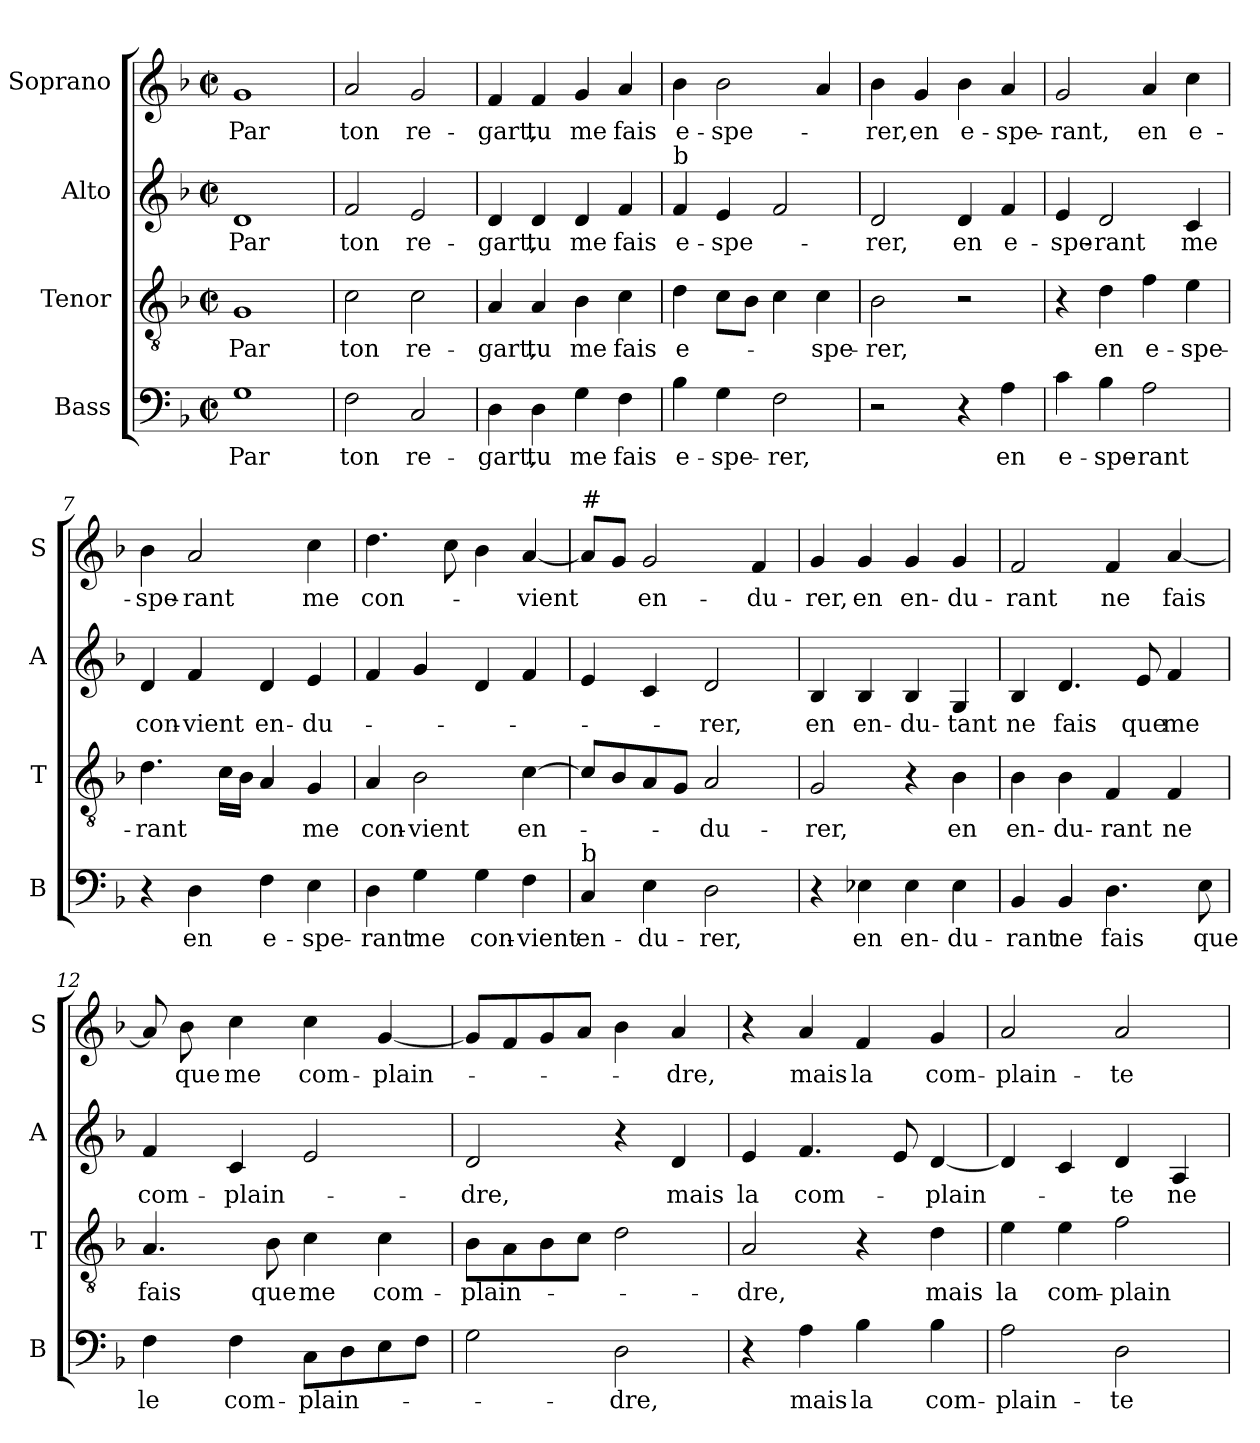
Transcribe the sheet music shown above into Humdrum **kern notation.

**kern	**text	**kern	**text	**kern	**text	**kern	**text
*part4	*part4	*part3	*part3	*part2	*part2	*part1	*part1
*staff4	*staff4	*staff3	*staff3	*staff2	*staff2	*staff1	*staff1
*I"Bass	*	*I"Tenor	*	*I"Alto	*	*I"Soprano	*
*I'B	*	*I'T	*	*I'A	*	*I'S	*
*clefF4	*	*clefGv2	*	*clefG2	*	*clefG2	*
*k[b-]	*	*k[b-]	*	*k[b-]	*	*k[b-]	*
*F:	*	*F:	*	*F:	*	*F:	*
*M2/2	*	*M2/2	*	*M2/2	*	*M2/2	*
*met(c|)	*	*met(c|)	*	*met(c|)	*	*met(c|)	*
=1	=1	=1	=1	=1	=1	=1	=1
!	!LO:LY:b	!	!LO:LY:b	!	!LO:LY:b	!	!LO:LY:b
1G	Par	1G	Par	1d	Par	1g	Par
=2	=2	=2	=2	=2	=2	=2	=2
!	!LO:LY:b	!	!LO:LY:b	!	!LO:LY:b	!	!LO:LY:b
2F\	ton	2c\	ton	2f/	ton	2a/	ton
!	!LO:LY:b	!	!LO:LY:b	!	!LO:LY:b	!	!LO:LY:b
2C/	re-	2c\	re-	2e/	re-	2g/	re-
=3	=3	=3	=3	=3	=3	=3	=3
!	!LO:LY:b	!	!LO:LY:b	!	!LO:LY:b	!	!LO:LY:b
4D\	-gart,	4A/	-gart,	4d/	-gart,	4f/	-gart,
!	!LO:LY:b	!	!LO:LY:b	!	!LO:LY:b	!	!LO:LY:b
4D\	tu	4A/	tu	4d/	tu	4f/	tu
!	!LO:LY:b	!	!LO:LY:b	!	!LO:LY:b	!	!LO:LY:b
4G\	me	4B-\	me	4d/	me	4g/	me
!	!LO:LY:b	!	!LO:LY:b	!	!LO:LY:b	!	!LO:LY:b
4F\	fais	4c\	fais	4f/	fais	4a/	fais
=4	=4	=4	=4	=4	=4	=4	=4
!	!	!	!	!LO:TX:a:t=b	!	!	!
!	!LO:LY:b	!	!LO:LY:b	!	!LO:LY:b	!	!LO:LY:b
4B-\	e-	4d\	e-	4f/	e-	4b-\	e-
!	!LO:LY:b	!	!	!	!LO:LY:b	!	!LO:LY:b
4G\	-spe-	8c\L	.	4e/	-spe-	2b-\	-spe-
.	.	8B-\J	.	.	.	.	.
!	!LO:LY:b	!	!	!	!	!	!
2F\	-rer,	4c\	.	2f/	.	.	.
!	!	!	!LO:LY:b	!	!	!	!
.	.	4c\	-spe-	.	.	4a/	.
!!LO:LB:g=z
=5	=5	=5	=5	=5	=5	=5	=5
!	!	!	!LO:LY:b	!	!LO:LY:b	!	!LO:LY:b
2r	.	2B-\	-rer,	2d/	-rer,	4b-\	-rer,
!	!	!	!	!	!	!	!LO:LY:b
.	.	.	.	.	.	4g/	en
!	!	!	!	!	!LO:LY:b	!	!LO:LY:b
4r	.	2r	.	4d/	en	4b-\	e-
!	!LO:LY:b	!	!	!	!LO:LY:b	!	!LO:LY:b
4A\	en	.	.	4f/	e-	4a/	-spe-
=6	=6	=6	=6	=6	=6	=6	=6
!	!LO:LY:b	!	!	!	!LO:LY:b	!	!LO:LY:b
4c\	e-	4r	.	4e/	-spe-	2g/	-rant,
!	!LO:LY:b	!	!LO:LY:b	!	!LO:LY:b	!	!
4B-\	-spe-	4d\	en	2d/	-rant	.	.
!	!LO:LY:b	!	!LO:LY:b	!	!	!	!LO:LY:b
2A\	-rant	4f\	e-	.	.	4a/	en
!	!	!	!LO:LY:b	!	!LO:LY:b	!	!LO:LY:b
.	.	4e\	-spe-	4c/	me	4cc\	e-
=7	=7	=7	=7	=7	=7	=7	=7
!	!	!	!LO:LY:b	!	!LO:LY:b	!	!LO:LY:b
4r	.	4.d\	-rant	4d/	con-	4b-\	-spe-
!	!LO:LY:b	!	!	!	!LO:LY:b	!	!LO:LY:b
4D\	en	.	.	4f/	-vient	2a/	-rant
.	.	16c\LL	.	.	.	.	.
.	.	16B-\JJ	.	.	.	.	.
!	!LO:LY:b	!	!	!	!LO:LY:b	!	!
4F\	e-	4A/	.	4d/	en-	.	.
!	!LO:LY:b	!	!LO:LY:b	!	!LO:LY:b	!	!LO:LY:b
4E\	-spe-	4G/	me	4e/	-du-	4cc\	me
=8	=8	=8	=8	=8	=8	=8	=8
!	!LO:LY:b	!	!LO:LY:b	!	!	!	!LO:LY:b
4D\	-rant	4A/	con-	4f/	.	4.dd\	con-
!	!LO:LY:b	!	!LO:LY:b	!	!	!	!
4G\	me	2B-\	-vient	4g/	.	.	.
.	.	.	.	.	.	8cc\	.
!	!LO:LY:b	!	!	!	!	!	!
4G\	con-	.	.	4d/	.	4b-\	.
!	!LO:LY:b	!	!LO:LY:b	!	!	!	!LO:LY:b
4F\	-vient	[4c\	en-	4f/	.	[4a/	-vient
=9	=9	=9	=9	=9	=9	=9	=9
!	!	!	!	!	!	!LO:TX:a:t=#	!
!LO:TX:a:t=b	!	!	!	!	!	!	!
!	!LO:LY:b	!	!	!	!	!	!
4C/	en-	8c/L]	.	4e/	.	8a/L]	.
.	.	8B-/	.	.	.	8g/J	.
!	!LO:LY:b	!	!	!	!	!	!LO:LY:b
4E\	-du-	8A/	.	4c/	.	2g/	en-
.	.	8G/J	.	.	.	.	.
!	!LO:LY:b	!	!LO:LY:b	!	!LO:LY:b	!	!
2D\	-rer,	2A/	-du-	2d/	-rer,	.	.
!	!	!	!	!	!	!	!LO:LY:b
.	.	.	.	.	.	4f/	-du-
!!LO:PB:g=z
=10	=10	=10	=10	=10	=10	=10	=10
!	!	!	!LO:LY:b	!	!LO:LY:b	!	!LO:LY:b
4r	.	2G/	-rer,	4B-/	en	4g/	-rer,
!	!LO:LY:b	!	!	!	!LO:LY:b	!	!LO:LY:b
4E-X\	en	.	.	4B-/	en-	4g/	en
!	!LO:LY:b	!	!	!	!LO:LY:b	!	!LO:LY:b
4E-\	en-	4r	.	4B-/	-du-	4g/	en-
!	!LO:LY:b	!	!LO:LY:b	!	!LO:LY:b	!	!LO:LY:b
4E-\	-du-	4B-\	en	4G/	-tant	4g/	-du-
=11	=11	=11	=11	=11	=11	=11	=11
!	!LO:LY:b	!	!LO:LY:b	!	!LO:LY:b	!	!LO:LY:b
4BB-/	-rant	4B-\	en-	4B-/	ne	2f/	-rant
!	!LO:LY:b	!	!LO:LY:b	!	!LO:LY:b	!	!
4BB-/	ne	4B-\	-du-	4.d/	fais	.	.
!	!LO:LY:b	!	!LO:LY:b	!	!	!	!LO:LY:b
4.D\	fais	4F/	-rant	.	.	4f/	ne
!	!	!	!	!	!LO:LY:b	!	!
.	.	.	.	8e/	que	.	.
!	!	!	!LO:LY:b	!	!LO:LY:b	!	!LO:LY:b
.	.	4F/	ne	4f/	me	[4a/	fais
!	!LO:LY:b	!	!	!	!	!	!
8E\	que	.	.	.	.	.	.
=12	=12	=12	=12	=12	=12	=12	=12
!	!LO:LY:b	!	!LO:LY:b	!	!LO:LY:b	!	!
4F\	le	4.A/	fais	4f/	com-	8a/]	.
!	!	!	!	!	!	!	!LO:LY:b
.	.	.	.	.	.	8b-\	que
!	!LO:LY:b	!	!	!	!LO:LY:b	!	!LO:LY:b
4F\	com-	.	.	4c/	-plain-	4cc\	me
!	!	!	!LO:LY:b	!	!	!	!
.	.	8B-\	que	.	.	.	.
!	!LO:LY:b	!	!LO:LY:b	!	!	!	!LO:LY:b
8C\L	-plain-	4c\	me	2e/	.	4cc\	com-
8D\	.	.	.	.	.	.	.
!	!	!	!LO:LY:b	!	!	!	!LO:LY:b
8E\	.	4c\	com-	.	.	[4g/	-plain-
8F\J	.	.	.	.	.	.	.
=13	=13	=13	=13	=13	=13	=13	=13
!	!	!	!LO:LY:b	!	!LO:LY:b	!	!
2G\	.	8B-\L	-plain-	2d/	-dre,	8g/L]	.
.	.	8A\	.	.	.	8f/	.
.	.	8B-\	.	.	.	8g/	.
.	.	8c\J	.	.	.	8a/J	.
!	!LO:LY:b	!	!	!	!	!	!
2D\	-dre,	2d\	.	4r	.	4b-\	.
!	!	!	!	!	!LO:LY:b	!	!LO:LY:b
.	.	.	.	4d/	mais	4a/	-dre,
=14	=14	=14	=14	=14	=14	=14	=14
!	!	!	!LO:LY:b	!	!LO:LY:b	!	!
4r	.	2A/	-dre,	4e/	la	4r	.
!	!LO:LY:b	!	!	!	!LO:LY:b	!	!LO:LY:b
4A\	mais	.	.	4.f/	com-	4a/	mais
!	!LO:LY:b	!	!	!	!	!	!LO:LY:b
4B-\	la	4r	.	.	.	4f/	la
.	.	.	.	8e/	.	.	.
!	!LO:LY:b	!	!LO:LY:b	!	!LO:LY:b	!	!LO:LY:b
4B-\	com-	4d\	mais	[4d/	-plain-	4g/	com-
!!LO:LB:g=z
=15	=15	=15	=15	=15	=15	=15	=15
!	!LO:LY:b	!	!LO:LY:b	!	!	!	!LO:LY:b
2A\	-plain-	4e\	la	4d/]	.	2a/	-plain-
!	!	!	!LO:LY:b	!	!	!	!
.	.	4e\	com-	4c/	.	.	.
!	!LO:LY:b	!	!LO:LY:b	!	!LO:LY:b	!	!LO:LY:b
2D\	-te	2f\	-plain-	4d/	-te	2a/	-te
!	!	!	!	!	!LO:LY:b	!	!
.	.	.	.	4A/	ne	.	.
=	=	=	=	=	=	=	=
*-	*-	*-	*-	*-	*-	*-	*-
